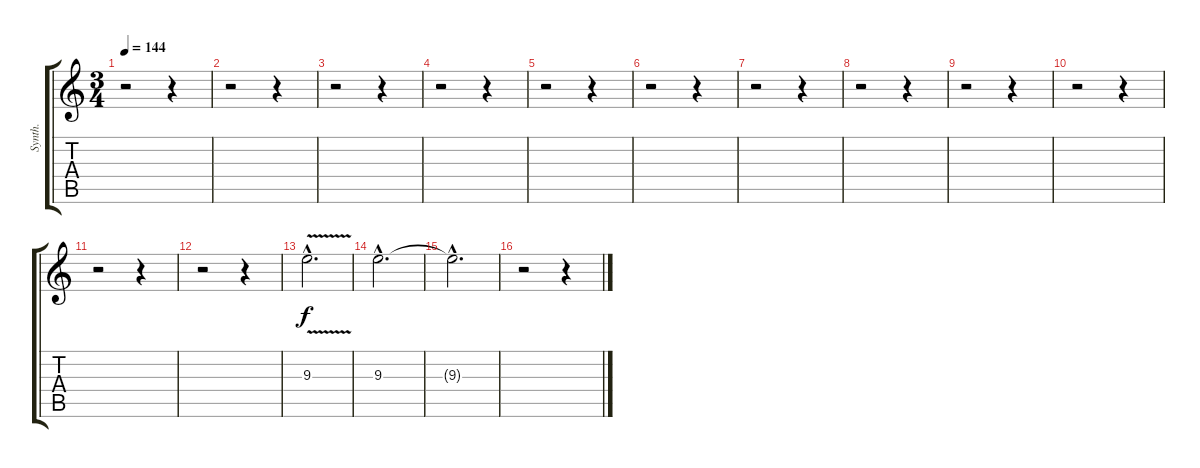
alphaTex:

\track ("Synth." "Synth.") {instrument electricguitarclean}
\staff {score tabs}
\tuning (E4 B3 G3 D3 A2 E2) {hide}
\ts (3 4)
\tempo 144
\clef g2
\ks c
r.2{dy f} r.4 |
r.2 r.4 |
r.2 r.4 |
r.2 r.4 |
r.2 r.4 |
r.2 r.4 |
r.2 r.4 |
r.2 r.4 |
r.2 r.4 |
r.2 r.4 |
r.2 r.4 |
r.2 r.4 |
9.3{v hac}.2{d} |
9.3{hac}.2{d} |
9.3{hac t}.2{d} |
r.2 r.4
